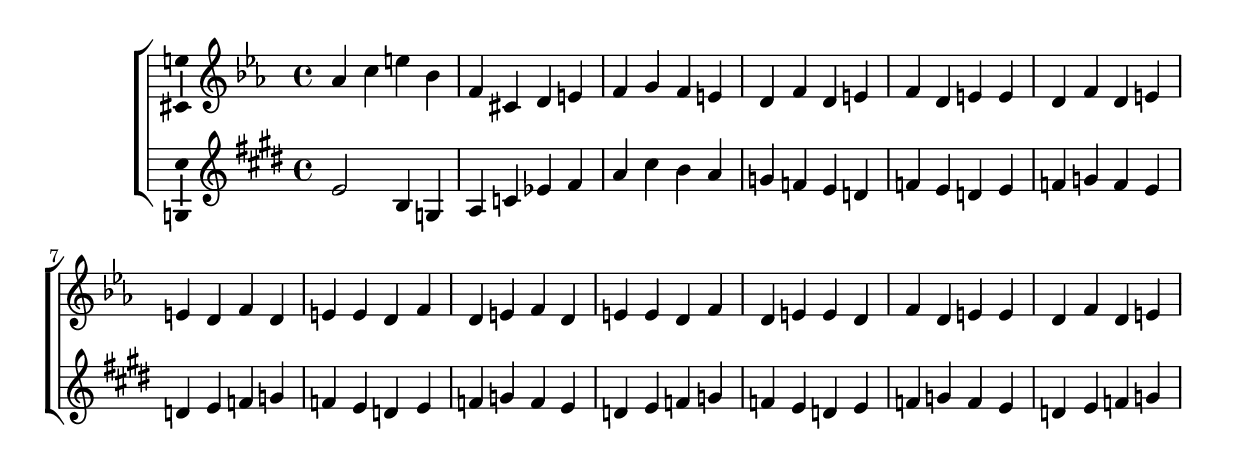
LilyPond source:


\header {
    texidoc = "Ambituses indicate pitch ranges for voices.

By default, the ambitus grob is put before the clef.  You can control
this behaviour through the @code{breakAlignOrder} property of the score
context by redefining the order.


The shape of the note heads to use can be changed via the
@code{note-head-style} property, which holds the glyph name of the
note head.  The vertical line between the upper and lower head can be
switched on or off via the @code{join-heads} property.

"
}

%{

 tex chokes on #

, e.g. with the following addition to the
paper block:

@example
\translator @{
  \ScoreContext
  breakAlignOrder = #'(
    instrument-name
    left-edge
    span-bar
    breathing-sign
    clef
    ambitus
    key-signature
    staff-bar
    time-signature
    custos
  )
@}
@end example

 
@example
\translator @{
  \VoiceContext
  \consists Ambitus_engraver
  Ambitus \set #'note-head-style = #'noteheads-2mensural
  Ambitus \set #'join-heads = ##f
@}
@end example


 %}
\version "1.9.1"

upper = \notes \relative c {
	\clef "treble"
	\key c \minor
	as'' c e bes f cis d e f g f e d f d e
	f d e e d f d e e d f d e e d f d e
	f d e e d f d e e d f d e e d f d e
}

lower = \notes \relative c {
	\clef "treble"
	\key e \major
	e'2 b4 g a c es fis a cis b a g f e d
	f e d e f g f e d e f g f e d e f g
	f e d e f g f e d e f g f e d e f g
}

\score { \context ChoirStaff {
	<
		\context Staff = one { \upper }
		\context Staff = three { \lower }
	> }
	\paper {
	       \translator {
			\ScoreContext
			breakAlignOrder = #'(
				instrument-name
				left-edge
				ambitus
				span-bar
				breathing-sign
				clef
				key-signature
				staff-bar
				time-signature
				custos
			)
		}
		\translator {
			\VoiceContext
			\consists Ambitus_engraver
		}
	}
}

